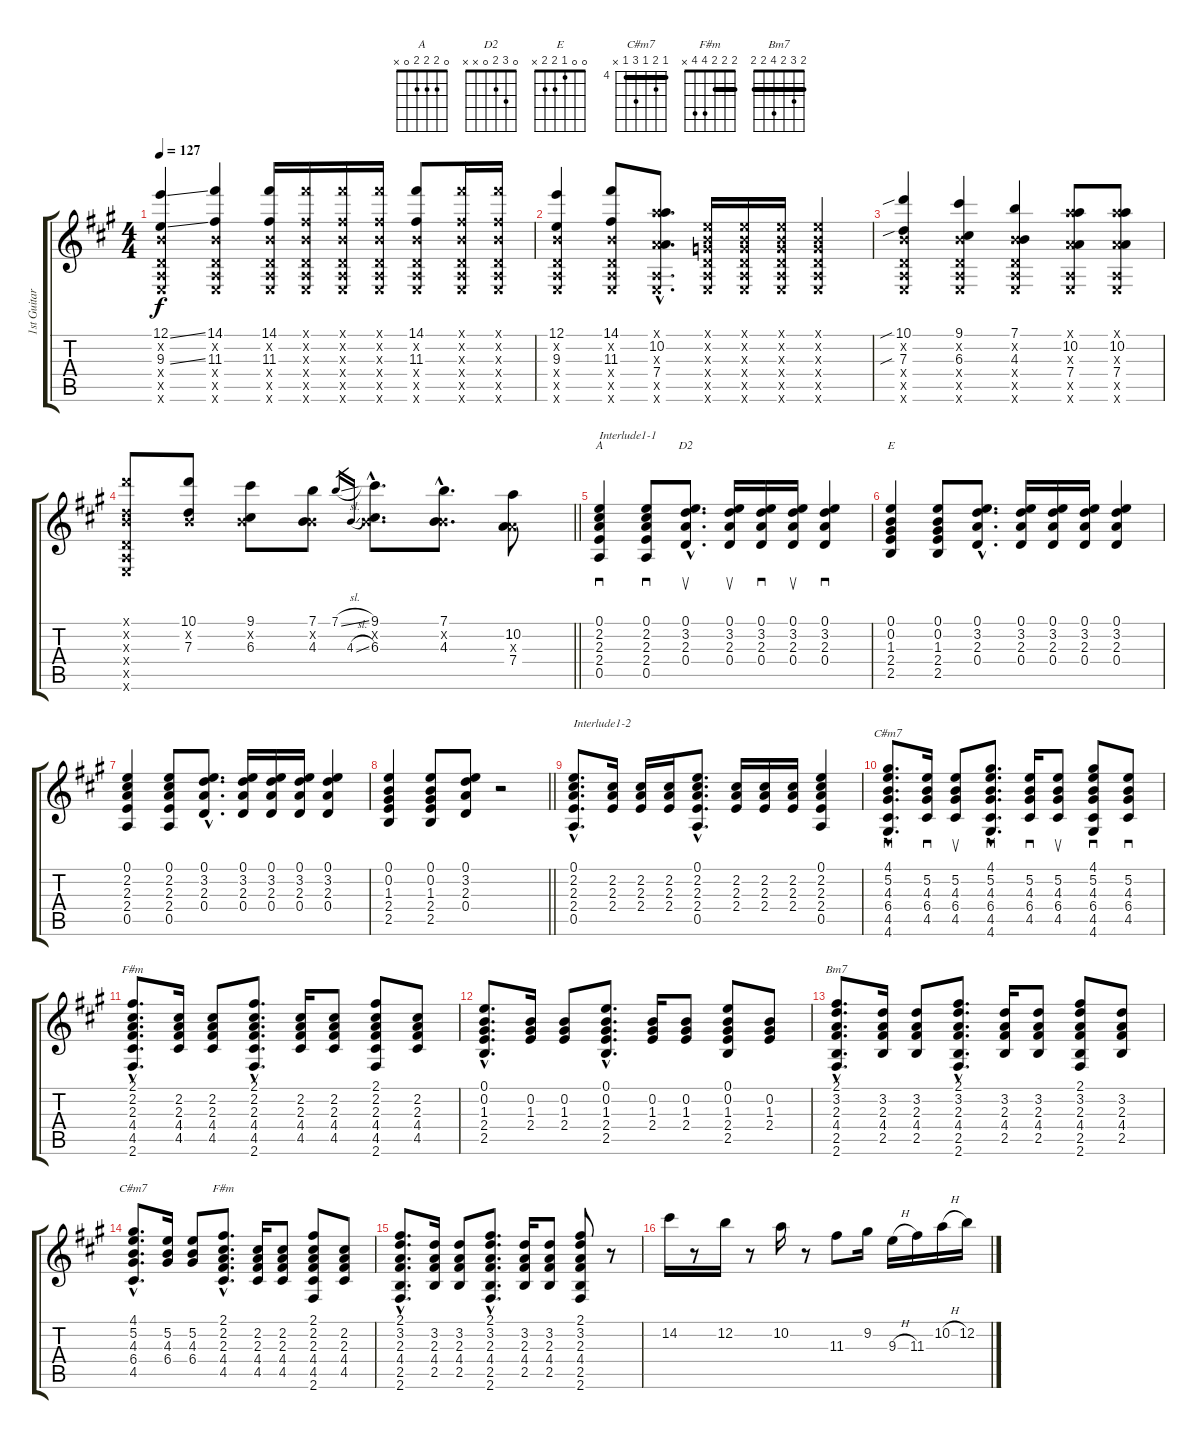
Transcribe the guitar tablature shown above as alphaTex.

\track ("1st Guitar" "1st Guitar") {instrument acousticguitarnylon}
\staff {score tabs}
\tuning (E4 B3 G3 D3 A2 E2) {hide}
\chord ("A" 0 2 2 2 0 x)
\chord ("D2" 0 3 2 0 x x)
\chord ("E" 0 0 1 2 2 x)
\chord ("C#m7" x 5 4 6 4 4) {firstfret 4 barre 4}
\chord ("F#m" 2 2 2 4 4 2) {barre 2}
\chord ("Bm7" 2 3 2 4 2 2) {barre 2}
\chord ("C#m7" 4 5 4 6 4 x) {firstfret 4 barre 4}
\chord ("F#m" 2 2 2 4 4 x) {barre 2}
\ts (4 4)
\tempo 127
\clef g2
\ks a
(12.1{ss} 0.2{x} 9.3{ss} 0.4{x} 0.5{x} 0.6{x}).4{dy f} (14.1 0.2{x} 11.3 0.4{x} 0.5{x} 0.6{x}).4 (14.1 0.2{x} 11.3 0.4{x} 0.5{x} 0.6{x}).16 (14.1{x} 0.2{x} 11.3{x} 0.4{x} 0.5{x} 0.6{x}).16 (14.1{x} 0.2{x} 11.3{x} 0.4{x} 0.5{x} 0.6{x}).16 (14.1{x} 0.2{x} 11.3{x} 0.4{x} 0.5{x} 0.6{x}).16 (14.1 0.2{x} 11.3 0.4{x} 0.5{x} 0.6{x}).8 (14.1{x} 0.2{x} 11.3{x} 0.4{x} 0.5{x} 0.6{x}).16 (14.1{x} 0.2{x} 11.3{x} 0.4{x} 0.5{x} 0.6{x}).16 |
(12.1 0.2{x} 9.3 0.4{x} 0.5{x} 0.6{x}).4 (14.1 0.2{x} 11.3 0.4{x} 0.5{x} 0.6{x}).8 (5.1{hac x} 10.2{hac} 2.3{hac x} 7.4{hac} 0.5{hac x} 0.6{hac x}).8{d} (0.1{x} 0.2{x} 0.3{x} 0.4{x} 0.5{x} 0.6{x}).16 (0.1{x} 0.2{x} 0.3{x} 0.4{x} 0.5{x} 0.6{x}).16 (0.1{x} 0.2{x} 0.3{x} 0.4{x} 0.5{x} 0.6{x}).16 (0.1{x} 0.2{x} 0.3{x} 0.4{x} 0.5{x} 0.6{x}).4 |
(10.1{sib} 0.2{x} 7.3{sib} 0.4{x} 0.5{x} 0.6{x}).4 (9.1 0.2{x} 6.3 0.4{x} 0.5{x} 0.6{x}).4 (7.1 0.2{x} 4.3 0.4{x} 0.5{x} 0.6{x}).4 (5.1{x} 10.2 2.3{x} 7.4 0.5{x} 0.6{x}).8 (5.1{x} 10.2 2.3{x} 7.4 0.5{x} 0.6{x}).8 |
\barLineRight lightlight
(10.1{x} 0.2{x} 7.3{x} 0.4{x} 0.5{x} 0.6{x}).8 (10.1 0.2{x} 7.3).8 (9.1 0.2{x} 6.3).8 (7.1 0.2{x} 4.3).8 7.1{sl}.16{gr} 4.3{sl}.16{gr} (9.1{hac} 0.2{hac x} 6.3{hac}).8{d} (7.1{hac} 0.2{hac x} 4.3{hac}).8{d} (10.2 2.3{x} 7.4).8 |
(0.1 2.2 2.3 2.4 0.5).4{sd ch "A" txt "Interlude1-1" volume 13} (0.1 2.2 2.3 2.4 0.5).8{sd} (0.1{hac} 3.2{hac} 2.3{hac} 0.4{hac}).8{d su ch "D2"} (0.1 3.2 2.3 0.4).16{su} (0.1 3.2 2.3 0.4).16{sd} (0.1 3.2 2.3 0.4).16{su} (0.1 3.2 2.3 0.4).4{sd} |
(0.1 0.2 1.3 2.4 2.5).4{ch "E"} (0.1 0.2 1.3 2.4 2.5).8 (0.1{hac} 3.2{hac} 2.3{hac} 0.4{hac}).8{d} (0.1 3.2 2.3 0.4).16 (0.1 3.2 2.3 0.4).16 (0.1 3.2 2.3 0.4).16 (0.1 3.2 2.3 0.4).4 |
(0.1 2.2 2.3 2.4 0.5).4 (0.1 2.2 2.3 2.4 0.5).8 (0.1{hac} 3.2{hac} 2.3{hac} 0.4{hac}).8{d} (0.1 3.2 2.3 0.4).16 (0.1 3.2 2.3 0.4).16 (0.1 3.2 2.3 0.4).16 (0.1 3.2 2.3 0.4).4 |
\barLineRight lightlight
(0.1 0.2 1.3 2.4 2.5).4 (0.1 0.2 1.3 2.4 2.5).8 (0.1 3.2 2.3 0.4).8 r.2{volume 11} |
(0.1{hac} 2.2 2.3{hac} 2.4{hac} 0.5{hac}).8{d txt "Interlude1-2"} (2.2 2.3 2.4).16 (2.2 2.3 2.4).16 (2.2 2.3 2.4).16 (0.1{hac} 2.2{hac} 2.3{hac} 2.4{hac} 0.5{hac}).8{d} (2.2 2.3 2.4).16 (2.2 2.3 2.4).16 (2.2 2.3 2.4).16 (0.1 2.2 2.3 2.4 0.5).4 |
(4.1{hac} 5.2 4.3{hac} 6.4{hac} 4.5{hac} 4.6{hac}).8{d sd ch "C#m7"} (5.2 4.3 6.4 4.5).16{sd} (5.2 4.3 6.4 4.5).8{su} (4.1{hac} 5.2{hac} 4.3{hac} 6.4{hac} 4.5{hac} 4.6{hac}).8{d sd} (5.2 4.3 6.4 4.5).16{sd} (5.2 4.3 6.4 4.5).8{su} (4.1 5.2 4.3 6.4 4.5 4.6).8{sd} (5.2 4.3 6.4 4.5).8{sd} |
(2.1{hac} 2.2{hac} 2.3{hac} 4.4{hac} 4.5{hac} 2.6{hac}).8{d ch "F#m"} (2.2 2.3 4.4 4.5).16 (2.2 2.3 4.4 4.5).8 (2.1{hac} 2.2{hac} 2.3{hac} 4.4{hac} 4.5{hac} 2.6{hac}).8{d} (2.2 2.3 4.4 4.5).16 (2.2 2.3 4.4 4.5).8 (2.1 2.2 2.3 4.4 4.5 2.6).8 (2.2 2.3 4.4 4.5).8 |
(0.1{hac} 0.2{hac} 1.3{hac} 2.4{hac} 2.5{hac}).8{d} (0.2 1.3 2.4).16 (0.2 1.3 2.4).8 (0.1{hac} 0.2{hac} 1.3{hac} 2.4{hac} 2.5{hac}).8{d} (0.2 1.3 2.4).16 (0.2 1.3 2.4).8 (0.1 0.2 1.3 2.4 2.5).8 (0.2 1.3 2.4).8 |
(2.1{hac} 3.2{hac} 2.3{hac} 4.4{hac} 2.5{hac} 2.6{hac}).8{d ch "Bm7"} (3.2 2.3 4.4 2.5).16 (3.2 2.3 4.4 2.5).8 (2.1{hac} 3.2{hac} 2.3{hac} 4.4{hac} 2.5{hac} 2.6{hac}).8{d} (3.2 2.3 4.4 2.5).16 (3.2 2.3 4.4 2.5).8 (2.1 3.2 2.3 4.4 2.5 2.6).8 (3.2 2.3 4.4 2.5).8 |
(4.1{hac} 5.2{hac} 4.3{hac} 6.4{hac} 4.5{hac}).8{d ch "C#m7"} (5.2 4.3 6.4).16 (5.2 4.3 6.4).8 (2.1{hac} 2.2{hac} 2.3{hac} 4.4{hac} 4.5{hac}).8{d ch "F#m"} (2.2 2.3 4.4 4.5).16 (2.2 2.3 4.4 4.5).8 (2.1 2.2 2.3 4.4 4.5 2.6).8 (2.2 2.3 4.4 4.5).8 |
(2.1{hac} 3.2{hac} 2.3{hac} 4.4{hac} 2.5{hac} 2.6{hac}).8{d} (3.2 2.3 4.4 2.5).16 (3.2 2.3 4.4 2.5).8 (2.1{hac} 3.2{hac} 2.3{hac} 4.4{hac} 2.5{hac} 2.6{hac}).8{d} (3.2 2.3 4.4 2.5).16 (3.2 2.3 4.4 2.5).8 (2.1 3.2 2.3 4.4 2.5 2.6).8 r.8 |
14.2.16 r.8 12.2.16 r.8 10.2.16 r.8 11.3.8 9.2.16 9.3{h}.16 11.3.16 10.2{h}.16 12.2.16
